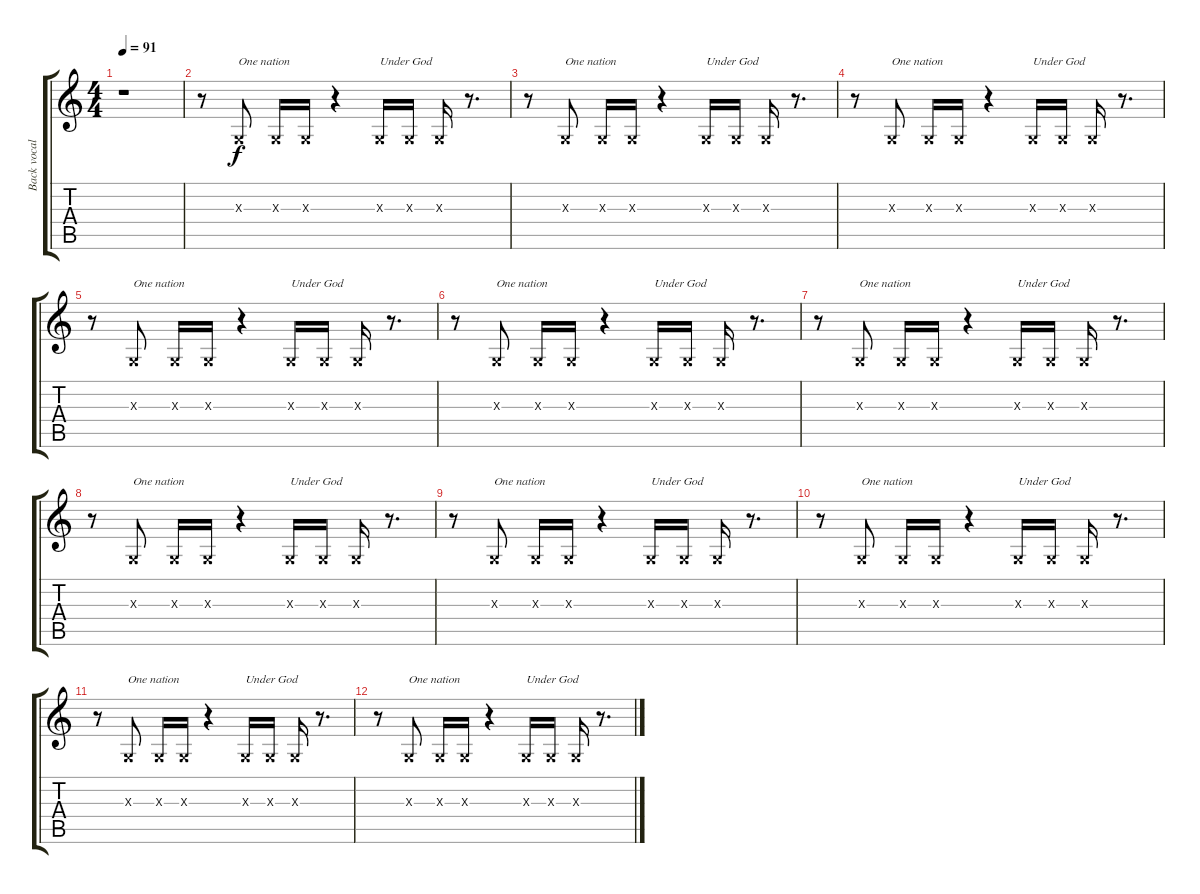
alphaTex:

\track ("Back vocals" "Back vocal") {instrument trumpet}
\staff {score tabs}
\tuning (E4 B3 G3 D3 A2 E2) {hide}
\ts (4 4)
\tempo 91
\clef g2
\ks c
r.1{dy f} |
r.8 0.3{x}.8{txt "One nation"} 0.3{x}.16 0.3{x}.16 r.4 0.3{x}.16{txt "Under God"} 0.3{x}.16 0.3{x}.16 r.8{d} |
r.8 0.3{x}.8{txt "One nation"} 0.3{x}.16 0.3{x}.16 r.4 0.3{x}.16{txt "Under God"} 0.3{x}.16 0.3{x}.16 r.8{d} |
r.8 0.3{x}.8{txt "One nation"} 0.3{x}.16 0.3{x}.16 r.4 0.3{x}.16{txt "Under God"} 0.3{x}.16 0.3{x}.16 r.8{d} |
r.8 0.3{x}.8{txt "One nation"} 0.3{x}.16 0.3{x}.16 r.4 0.3{x}.16{txt "Under God"} 0.3{x}.16 0.3{x}.16 r.8{d} |
r.8 0.3{x}.8{txt "One nation"} 0.3{x}.16 0.3{x}.16 r.4 0.3{x}.16{txt "Under God"} 0.3{x}.16 0.3{x}.16 r.8{d} |
r.8 0.3{x}.8{txt "One nation"} 0.3{x}.16 0.3{x}.16 r.4 0.3{x}.16{txt "Under God"} 0.3{x}.16 0.3{x}.16 r.8{d} |
r.8 0.3{x}.8{txt "One nation"} 0.3{x}.16 0.3{x}.16 r.4 0.3{x}.16{txt "Under God"} 0.3{x}.16 0.3{x}.16 r.8{d} |
r.8 0.3{x}.8{txt "One nation"} 0.3{x}.16 0.3{x}.16 r.4 0.3{x}.16{txt "Under God"} 0.3{x}.16 0.3{x}.16 r.8{d} |
r.8 0.3{x}.8{txt "One nation"} 0.3{x}.16 0.3{x}.16 r.4 0.3{x}.16{txt "Under God"} 0.3{x}.16 0.3{x}.16 r.8{d} |
r.8 0.3{x}.8{txt "One nation"} 0.3{x}.16 0.3{x}.16 r.4 0.3{x}.16{txt "Under God"} 0.3{x}.16 0.3{x}.16 r.8{d} |
r.8 0.3{x}.8{txt "One nation"} 0.3{x}.16 0.3{x}.16 r.4 0.3{x}.16{txt "Under God"} 0.3{x}.16 0.3{x}.16 r.8{d}
